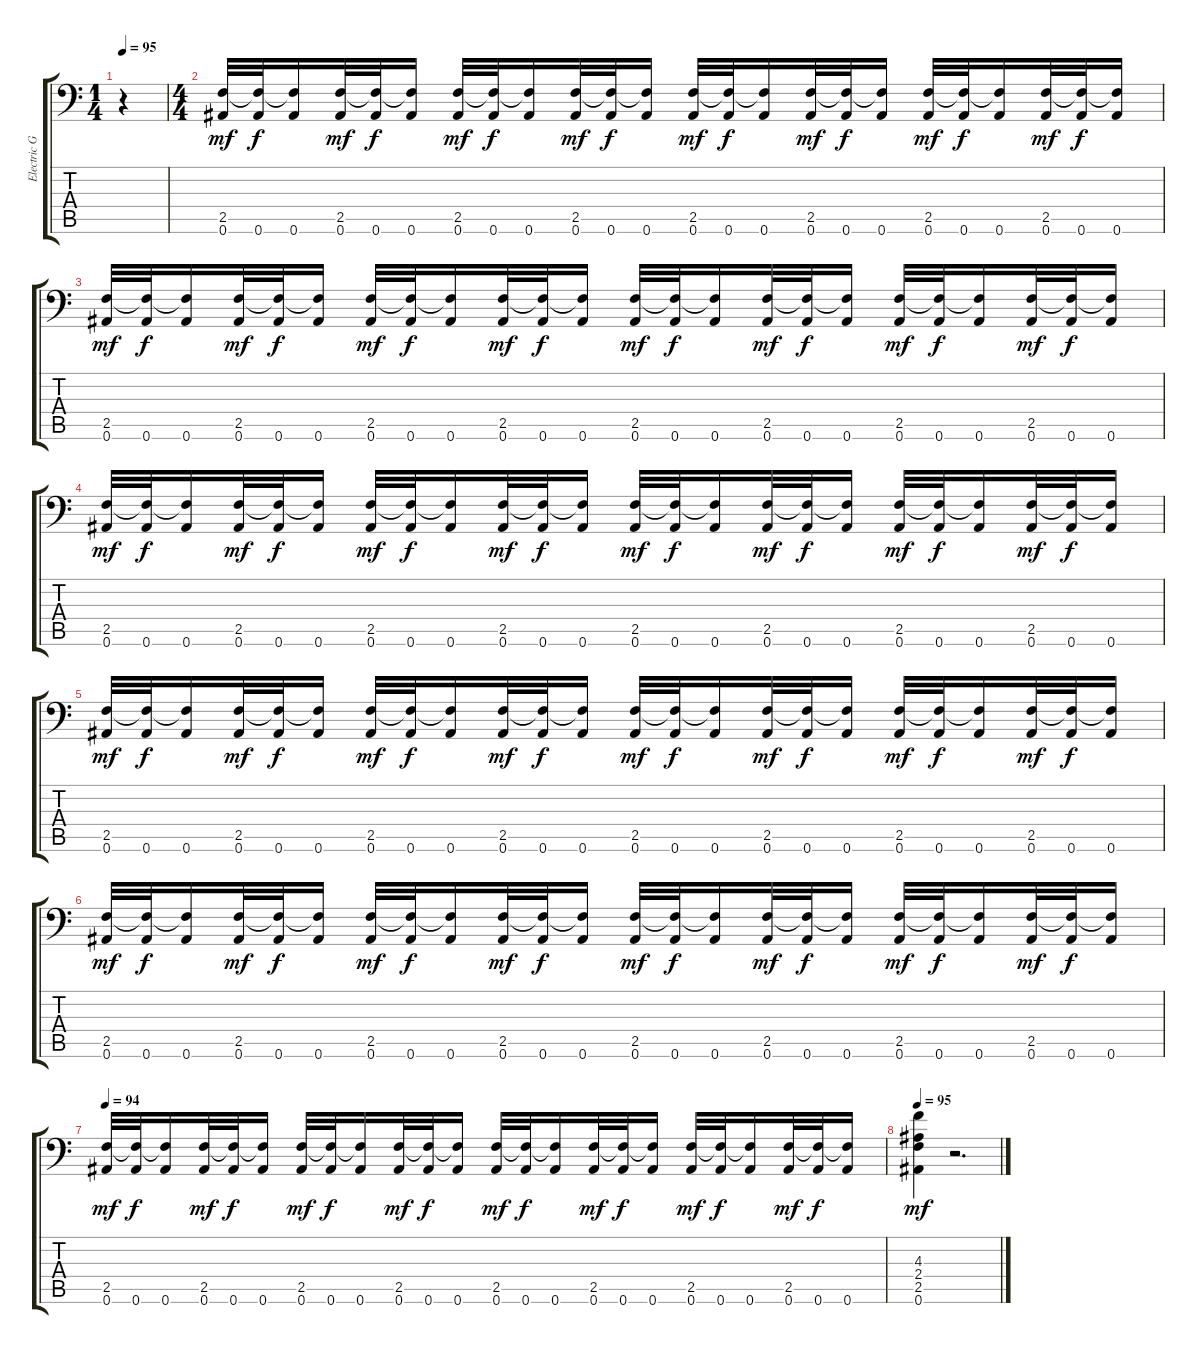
\track ("Electric Guitar 4" "Electric G") {instrument distortionguitar}
\staff {score tabs}
\tuning (Bb3 F3 Db3 Ab2 Eb2 Bb1) {hide}
\ts (1 4)
\tempo 95
\clef f4
\ks c
r.4{dy mf instrument distortionguitar} |
\ts (4 4)
(2.5 0.6).32 (2.5{t} 0.6).32{dy f} (2.5{t} 0.6).16 (2.5 0.6).32{dy mf} (2.5{t} 0.6).32{dy f} (2.5{t} 0.6).16 (2.5 0.6).32{dy mf} (2.5{t} 0.6).32{dy f} (2.5{t} 0.6).16 (2.5 0.6).32{dy mf} (2.5{t} 0.6).32{dy f} (2.5{t} 0.6).16 (2.5 0.6).32{dy mf} (2.5{t} 0.6).32{dy f} (2.5{t} 0.6).16 (2.5 0.6).32{dy mf} (2.5{t} 0.6).32{dy f} (2.5{t} 0.6).16 (2.5 0.6).32{dy mf} (2.5{t} 0.6).32{dy f} (2.5{t} 0.6).16 (2.5 0.6).32{dy mf} (2.5{t} 0.6).32{dy f} (2.5{t} 0.6).16 |
(2.5 0.6).32{dy mf} (2.5{t} 0.6).32{dy f} (2.5{t} 0.6).16 (2.5 0.6).32{dy mf} (2.5{t} 0.6).32{dy f} (2.5{t} 0.6).16 (2.5 0.6).32{dy mf} (2.5{t} 0.6).32{dy f} (2.5{t} 0.6).16 (2.5 0.6).32{dy mf} (2.5{t} 0.6).32{dy f} (2.5{t} 0.6).16 (2.5 0.6).32{dy mf} (2.5{t} 0.6).32{dy f} (2.5{t} 0.6).16 (2.5 0.6).32{dy mf} (2.5{t} 0.6).32{dy f} (2.5{t} 0.6).16 (2.5 0.6).32{dy mf} (2.5{t} 0.6).32{dy f} (2.5{t} 0.6).16 (2.5 0.6).32{dy mf} (2.5{t} 0.6).32{dy f} (2.5{t} 0.6).16 |
(2.5 0.6).32{dy mf} (2.5{t} 0.6).32{dy f} (2.5{t} 0.6).16 (2.5 0.6).32{dy mf} (2.5{t} 0.6).32{dy f} (2.5{t} 0.6).16 (2.5 0.6).32{dy mf} (2.5{t} 0.6).32{dy f} (2.5{t} 0.6).16 (2.5 0.6).32{dy mf} (2.5{t} 0.6).32{dy f} (2.5{t} 0.6).16 (2.5 0.6).32{dy mf} (2.5{t} 0.6).32{dy f} (2.5{t} 0.6).16 (2.5 0.6).32{dy mf} (2.5{t} 0.6).32{dy f} (2.5{t} 0.6).16 (2.5 0.6).32{dy mf} (2.5{t} 0.6).32{dy f} (2.5{t} 0.6).16 (2.5 0.6).32{dy mf} (2.5{t} 0.6).32{dy f} (2.5{t} 0.6).16 |
(2.5 0.6).32{dy mf} (2.5{t} 0.6).32{dy f} (2.5{t} 0.6).16 (2.5 0.6).32{dy mf} (2.5{t} 0.6).32{dy f} (2.5{t} 0.6).16 (2.5 0.6).32{dy mf} (2.5{t} 0.6).32{dy f} (2.5{t} 0.6).16 (2.5 0.6).32{dy mf} (2.5{t} 0.6).32{dy f} (2.5{t} 0.6).16 (2.5 0.6).32{dy mf} (2.5{t} 0.6).32{dy f} (2.5{t} 0.6).16 (2.5 0.6).32{dy mf} (2.5{t} 0.6).32{dy f} (2.5{t} 0.6).16 (2.5 0.6).32{dy mf} (2.5{t} 0.6).32{dy f} (2.5{t} 0.6).16 (2.5 0.6).32{dy mf} (2.5{t} 0.6).32{dy f} (2.5{t} 0.6).16 |
(2.5 0.6).32{dy mf} (2.5{t} 0.6).32{dy f} (2.5{t} 0.6).16 (2.5 0.6).32{dy mf} (2.5{t} 0.6).32{dy f} (2.5{t} 0.6).16 (2.5 0.6).32{dy mf} (2.5{t} 0.6).32{dy f} (2.5{t} 0.6).16 (2.5 0.6).32{dy mf} (2.5{t} 0.6).32{dy f} (2.5{t} 0.6).16 (2.5 0.6).32{dy mf} (2.5{t} 0.6).32{dy f} (2.5{t} 0.6).16 (2.5 0.6).32{dy mf} (2.5{t} 0.6).32{dy f} (2.5{t} 0.6).16 (2.5 0.6).32{dy mf} (2.5{t} 0.6).32{dy f} (2.5{t} 0.6).16 (2.5 0.6).32{dy mf} (2.5{t} 0.6).32{dy f} (2.5{t} 0.6).16 |
\tempo 94
(2.5 0.6).32{dy mf} (2.5{t} 0.6).32{dy f} (2.5{t} 0.6).16 (2.5 0.6).32{dy mf} (2.5{t} 0.6).32{dy f} (2.5{t} 0.6).16 (2.5 0.6).32{dy mf} (2.5{t} 0.6).32{dy f} (2.5{t} 0.6).16 (2.5 0.6).32{dy mf} (2.5{t} 0.6).32{dy f} (2.5{t} 0.6).16 (2.5 0.6).32{dy mf} (2.5{t} 0.6).32{dy f} (2.5{t} 0.6).16 (2.5 0.6).32{dy mf} (2.5{t} 0.6).32{dy f} (2.5{t} 0.6).16 (2.5 0.6).32{dy mf} (2.5{t} 0.6).32{dy f} (2.5{t} 0.6).16 (2.5 0.6).32{dy mf} (2.5{t} 0.6).32{dy f} (2.5{t} 0.6).16 |
\tempo 95
(4.3 2.4 2.5 0.6).4{dy mf} r.2{d}
